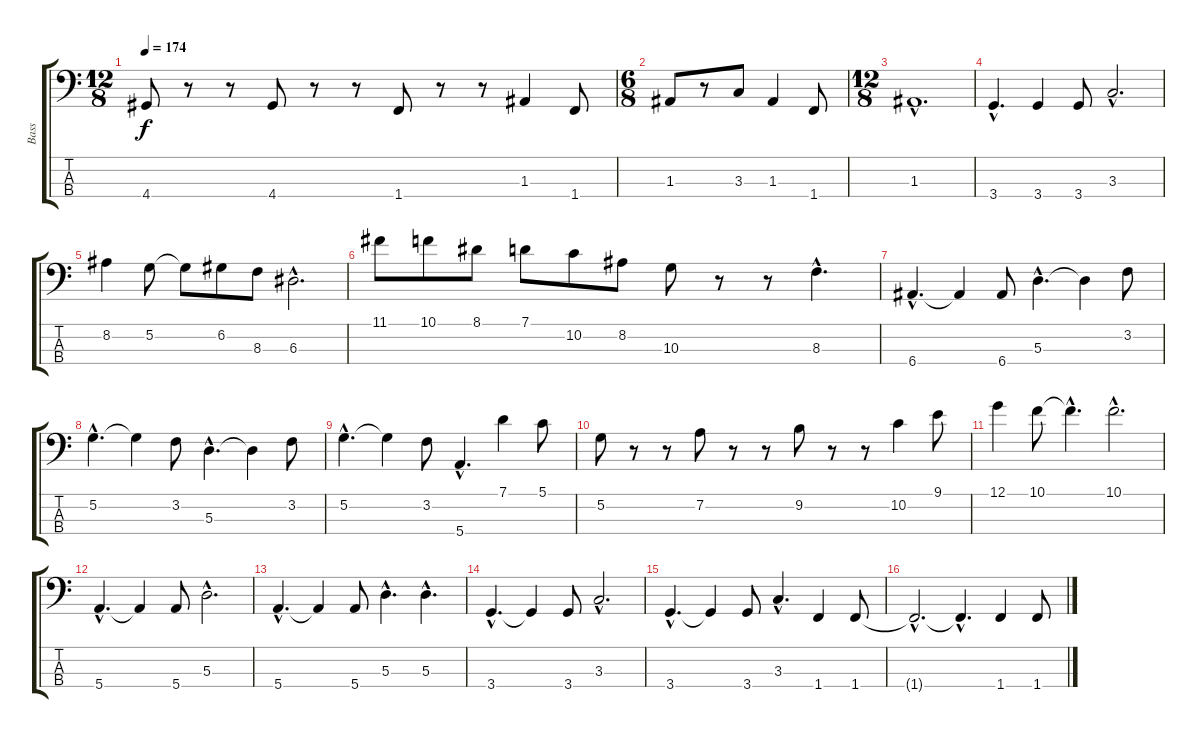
\track ("Bass" "Bass") {instrument electricbassfinger}
\staff {score tabs}
\tuning (G2 D2 A1 E1) {hide}
\ts (12 8)
\tempo 174
\clef f4
\ks c
4.4.8{dy f} r.8 r.8 4.4.8 r.8 r.8 1.4.8 r.8 r.8 1.3.4 1.4.8 |
\ts (6 8)
1.3.8 r.8 3.3.8 1.3.4 1.4.8 |
\ts (12 8)
1.3{hac}.1{d} |
3.4{hac}.4{d} 3.4.4 3.4.8 3.3{hac}.2{d} |
8.2.4 5.2.8 5.2{t}.8 6.2.8 8.3.8 6.3{hac}.2{d} |
11.1.8 10.1.8 8.1.8 7.1.8 10.2.8 8.2.8 10.3.8 r.8 r.8 8.3{hac}.4{d} |
6.4{hac}.4{d} 6.4{t}.4 6.4.8 5.3{hac}.4{d} 5.3{t}.4 3.2.8 |
5.2{hac}.4{d} 5.2{t}.4 3.2.8 5.3{hac}.4{d} 5.3{t}.4 3.2.8 |
5.2{hac}.4{d} 5.2{t}.4 3.2.8 5.4{hac}.4{d} 7.1.4 5.1.8 |
5.2.8 r.8 r.8 7.2.8 r.8 r.8 9.2.8 r.8 r.8 10.2.4 9.1.8 |
12.1.4 10.1.8 10.1{hac t}.4{d} 10.1{hac}.2{d} |
5.4{hac}.4{d} 5.4{t}.4 5.4.8 5.3{hac}.2{d} |
5.4{hac}.4{d} 5.4{t}.4 5.4.8 5.3{hac}.4{d} 5.3{hac}.4{d} |
3.4{hac}.4{d} 3.4{t}.4 3.4.8 3.3{hac}.2{d} |
3.4{hac}.4{d} 3.4{t}.4 3.4.8 3.3{hac}.4{d} 1.4.4 1.4.8 |
1.4{hac t}.2{d} 1.4{hac t}.4{d} 1.4.4 1.4.8
